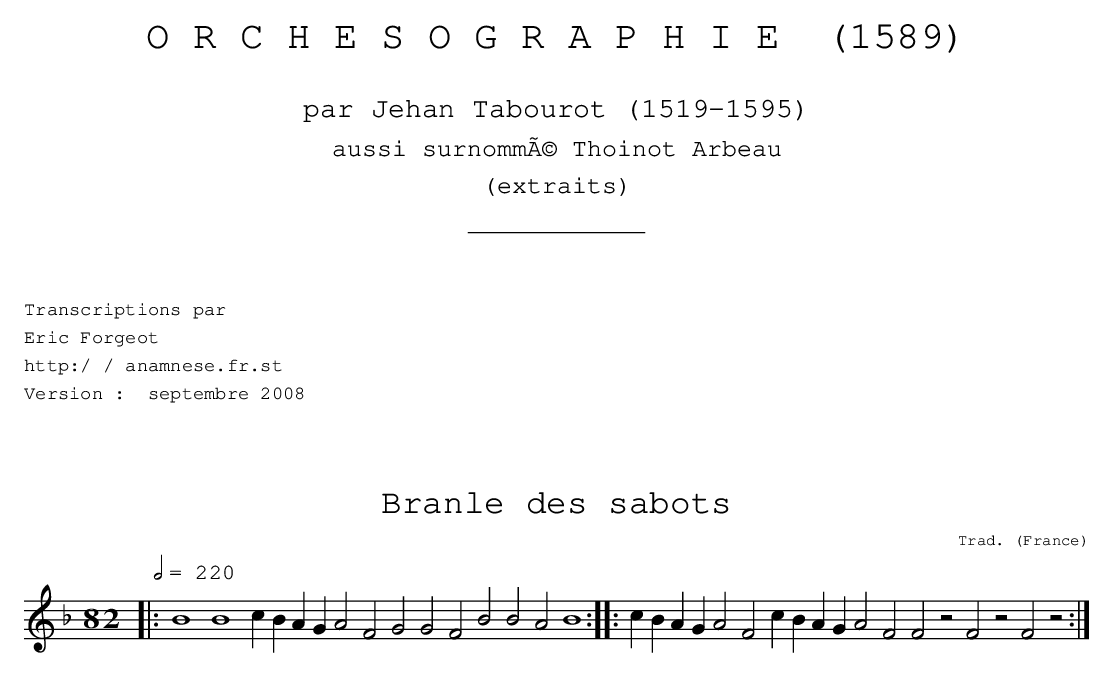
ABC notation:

X:1
T:Branle des sabots
C:Trad.
O:France
M:8/ 2
L:1/ 2
Q:1/ 2=220
K:F
|: B2B2 c/ B/ A/ G/ AF GGFBBAB2 :: c/ B/ A/ G/ AF c/ B/ A/ G/ AF FzFzFz :|
